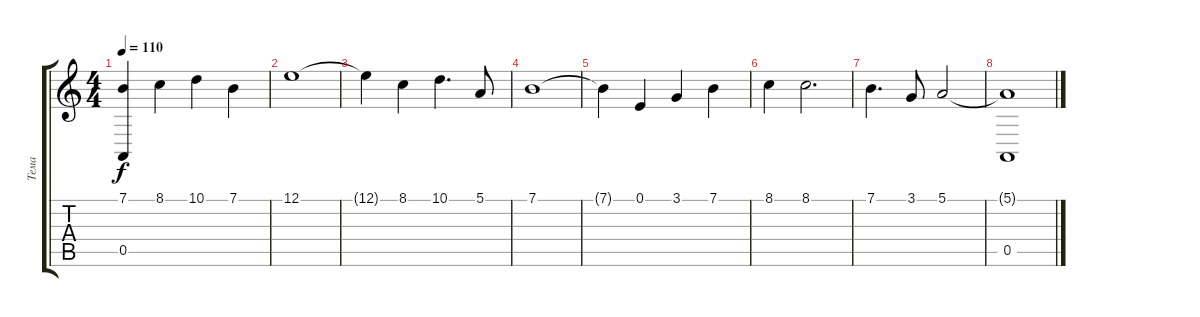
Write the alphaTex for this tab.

\track ("Тема" "Тема") {instrument acousticgrandpiano}
\staff {score tabs}
\tuning (E4 B3 G3 D3 A2 E2) {hide}
\ts (4 4)
\tempo 110
\clef g2
\ks c
(7.1{t} 0.5).4{dy f} 8.1.4 10.1.4 7.1.4 |
12.1.1 |
12.1{t}.4 8.1.4 10.1.4{d} 5.1.8 |
7.1.1 |
7.1{t}.4 0.1.4 3.1.4 7.1.4 |
8.1.4 8.1.2{d} |
7.1.4{d} 3.1.8 5.1.2 |
(5.1{t} 0.5).1
